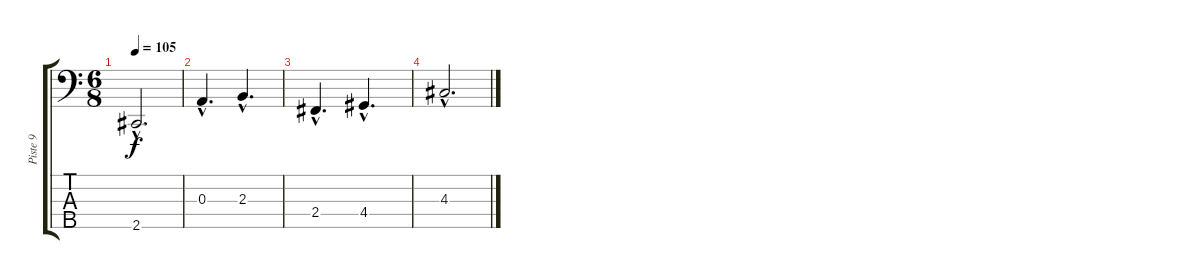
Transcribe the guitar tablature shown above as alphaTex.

\track ("Piste 9" "Piste 9") {instrument electricbassfinger}
\staff {score tabs}
\tuning (G2 D2 A1 E1 B0) {hide}
\ts (6 8)
\tempo 105
\clef f4
\ks c
2.5{hac}.2{d dy f} |
0.3{hac}.4{d} 2.3{hac}.4{d} |
2.4{hac}.4{d} 4.4{hac}.4{d} |
4.3{hac}.2{d}
